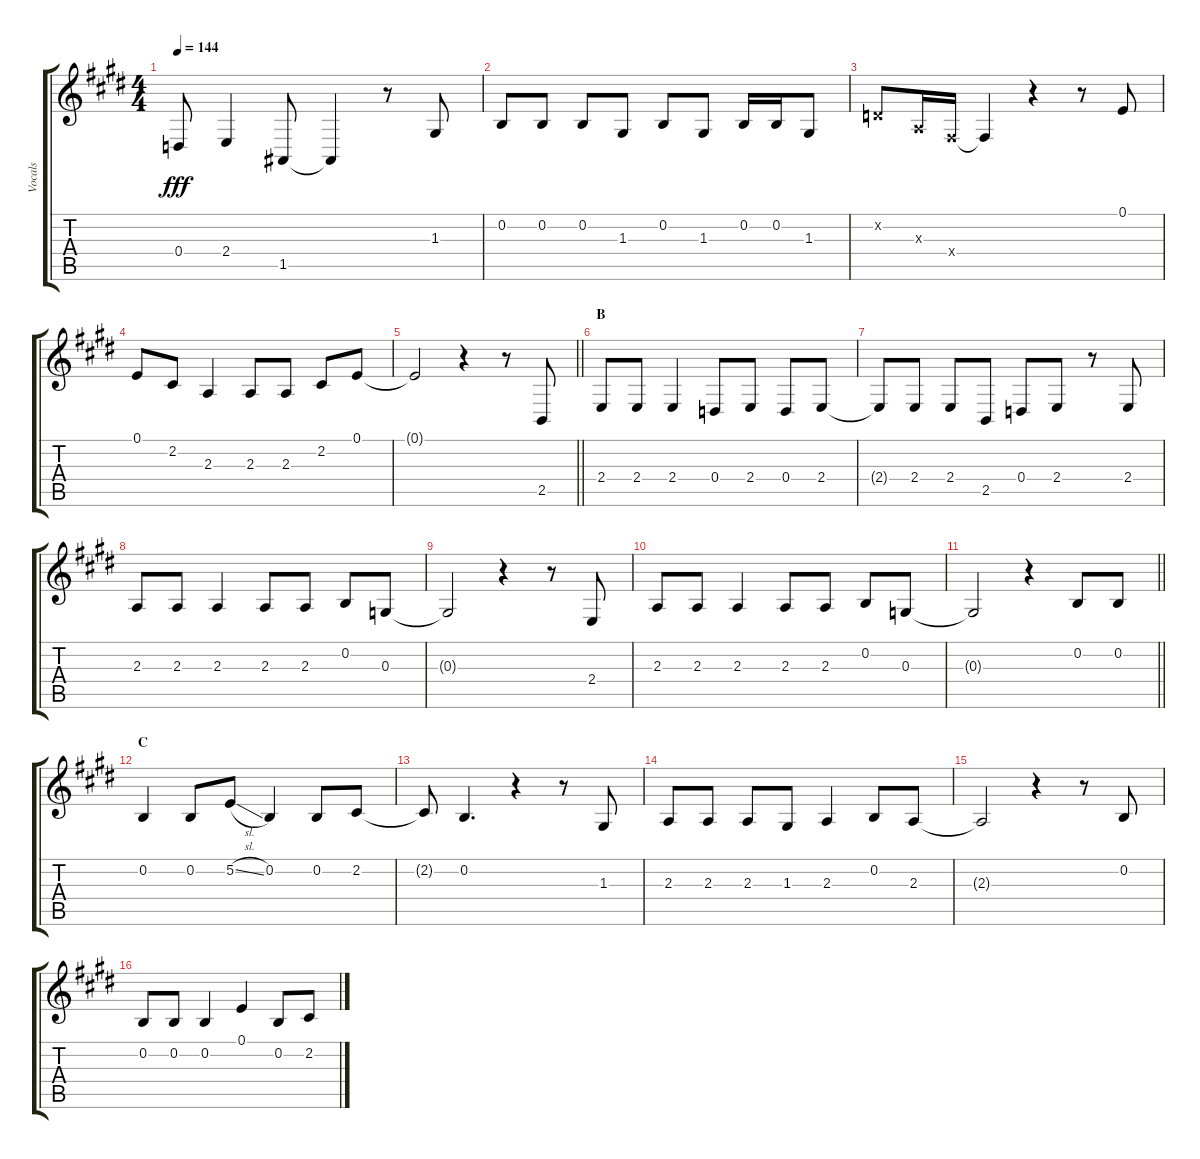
\track ("Vocals" "Vocals") {instrument voiceoohs}
\staff {score tabs}
\tuning (E4 B3 G3 D3 A2 E2) {hide}
\ts (4 4)
\tempo 144
\clef g2
\ks e
0.4.8{dy fff} 2.4.4 1.5.8 1.5{t}.4 r.8 1.3.8 |
0.2.8 0.2.8 0.2.8 1.3.8 0.2.8 1.3.8 0.2.16 0.2.16 1.3.8 |
3.2{x}.8 2.3{x}.16 4.4{x}.16 4.4{t}.4 r.4 r.8 0.1.8 |
0.1.8 2.2.8 2.3.4 2.3.8 2.3.8 2.2.8 0.1.8 |
\barLineRight lightlight
0.1{t}.2 r.4 r.8 2.5.8 |
\section ("" "B")
2.4.8 2.4.8 2.4.4 0.4.8 2.4.8 0.4.8 2.4.8 |
2.4{t}.8 2.4.8 2.4.8 2.5.8 0.4.8 2.4.8 r.8 2.4.8 |
2.3.8 2.3.8 2.3.4 2.3.8 2.3.8 0.2.8 0.3.8 |
0.3{t}.2 r.4 r.8 2.4.8 |
2.3.8 2.3.8 2.3.4 2.3.8 2.3.8 0.2.8 0.3.8 |
\barLineRight lightlight
0.3{t}.2 r.4 0.2.8 0.2.8 |
\section ("" "C")
0.2.4 0.2.8 5.2{sl}.8 0.2.4 0.2.8 2.2.8 |
2.2{t}.8 0.2.4{d} r.4 r.8 1.3.8 |
2.3.8 2.3.8 2.3.8 1.3.8 2.3.4 0.2.8 2.3.8 |
2.3{t}.2 r.4 r.8 0.2.8 |
0.2.8 0.2.8 0.2.4 0.1.4 0.2.8 2.2.8
